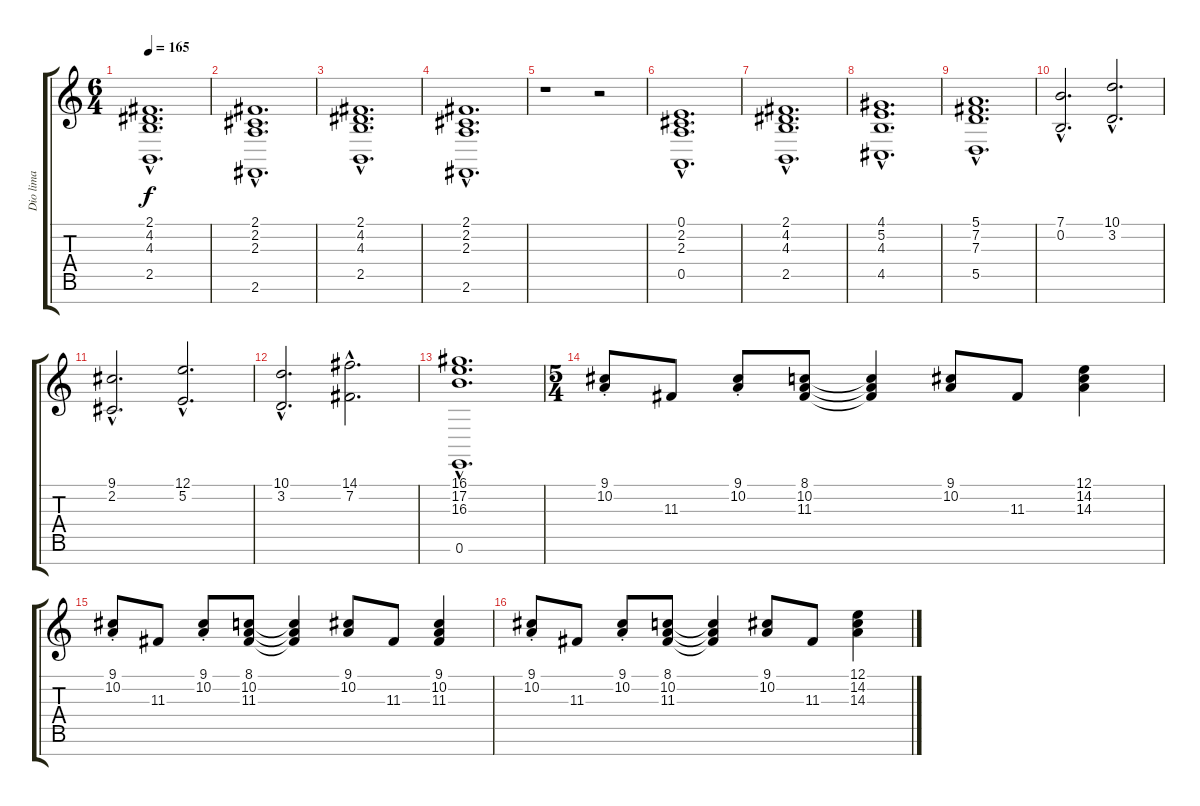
\track ("Dio lima" "Dio lima") {instrument rockorgan}
\staff {score tabs}
\tuning (E4 B3 G3 D3 A2 E2 B1) {hide}
\ts (6 4)
\tempo 165
\clef g2
\ks c
(2.1{hac} 4.2{hac} 4.3{hac} 2.5{hac}).1{d dy f} |
(2.1{hac} 2.2{hac} 2.3{hac} 2.6{hac}).1{d} |
(2.1{hac} 4.2{hac} 4.3{hac} 2.5{hac}).1{d} |
(2.1{hac} 2.2{hac} 2.3{hac} 2.6{hac}).1{d} |
r.1 r.2 |
(0.1{hac} 2.2{hac} 2.3{hac} 0.5{hac}).1{d instrument stringensemble2} |
(2.1{hac} 4.2{hac} 4.3{hac} 2.5{hac}).1{d} |
(4.1{hac} 5.2{hac} 4.3{hac} 4.5{hac}).1{d} |
(5.1{hac} 7.2{hac} 7.3{hac} 5.5{hac}).1{d} |
(7.1{hac} 0.2{hac}).2{d} (10.1{hac} 3.2{hac}).2{d} |
(9.1{hac} 2.2{hac}).2{d} (12.1{hac} 5.2{hac}).2{d} |
(10.1{hac} 3.2{hac}).2{d} (14.1{hac} 7.2{hac}).2{d} |
(16.1{hac} 17.2{hac} 16.3{hac} 0.6{hac}).1{d} |
\ts (5 4)
(9.1{st} 10.2{st}).8{volume 16 instrument percussiveorgan} 11.3.8 (9.1{st} 10.2{st}).8 (8.1 10.2 11.3).8 (8.1{t} 10.2{t} 11.3{t}).4 (9.1 10.2).8 11.3.8 (12.1 14.2 14.3).4 |
(9.1{st} 10.2{st}).8 11.3.8 (9.1{st} 10.2{st}).8 (8.1 10.2 11.3).8 (8.1{t} 10.2{t} 11.3{t}).4 (9.1 10.2).8 11.3.8 (9.1 10.2 11.3).4 |
(9.1{st} 10.2{st}).8 11.3.8 (9.1{st} 10.2{st}).8 (8.1 10.2 11.3).8 (8.1{t} 10.2{t} 11.3{t}).4 (9.1 10.2).8 11.3.8 (12.1 14.2 14.3).4
